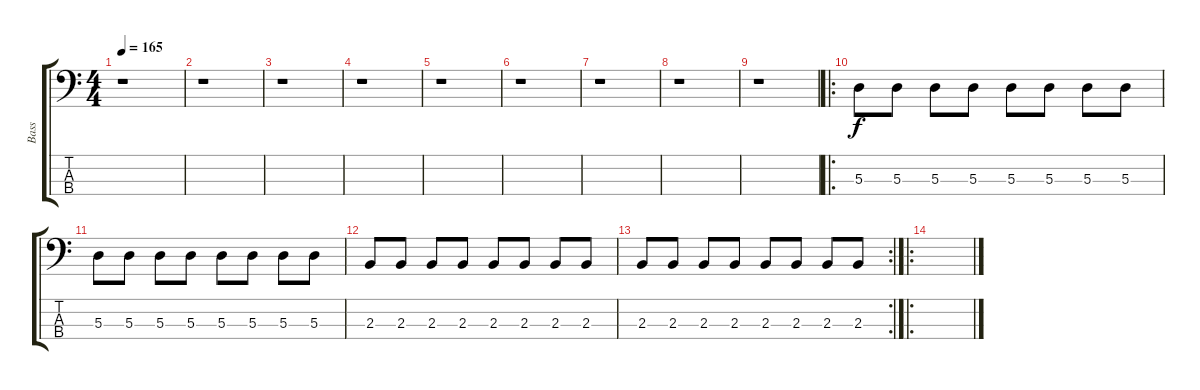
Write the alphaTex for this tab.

\track ("Bass" "Bass") {instrument electricbassfinger}
\staff {score tabs}
\tuning (G2 D2 A1 E1) {hide}
\ts (4 4)
\tempo 165
\clef f4
\ks c
r.1{dy f instrument electricbassfinger} |
r.1 |
r.1 |
r.1 |
r.1 |
r.1 |
r.1 |
r.1 |
r.1 |
\ro
5.3.8 5.3.8 5.3.8 5.3.8 5.3.8 5.3.8 5.3.8 5.3.8 |
5.3.8 5.3.8 5.3.8 5.3.8 5.3.8 5.3.8 5.3.8 5.3.8 |
2.3.8 2.3.8 2.3.8 2.3.8 2.3.8 2.3.8 2.3.8 2.3.8 |
\rc 2
2.3.8 2.3.8 2.3.8 2.3.8 2.3.8 2.3.8 2.3.8 2.3.8 |
\ro
